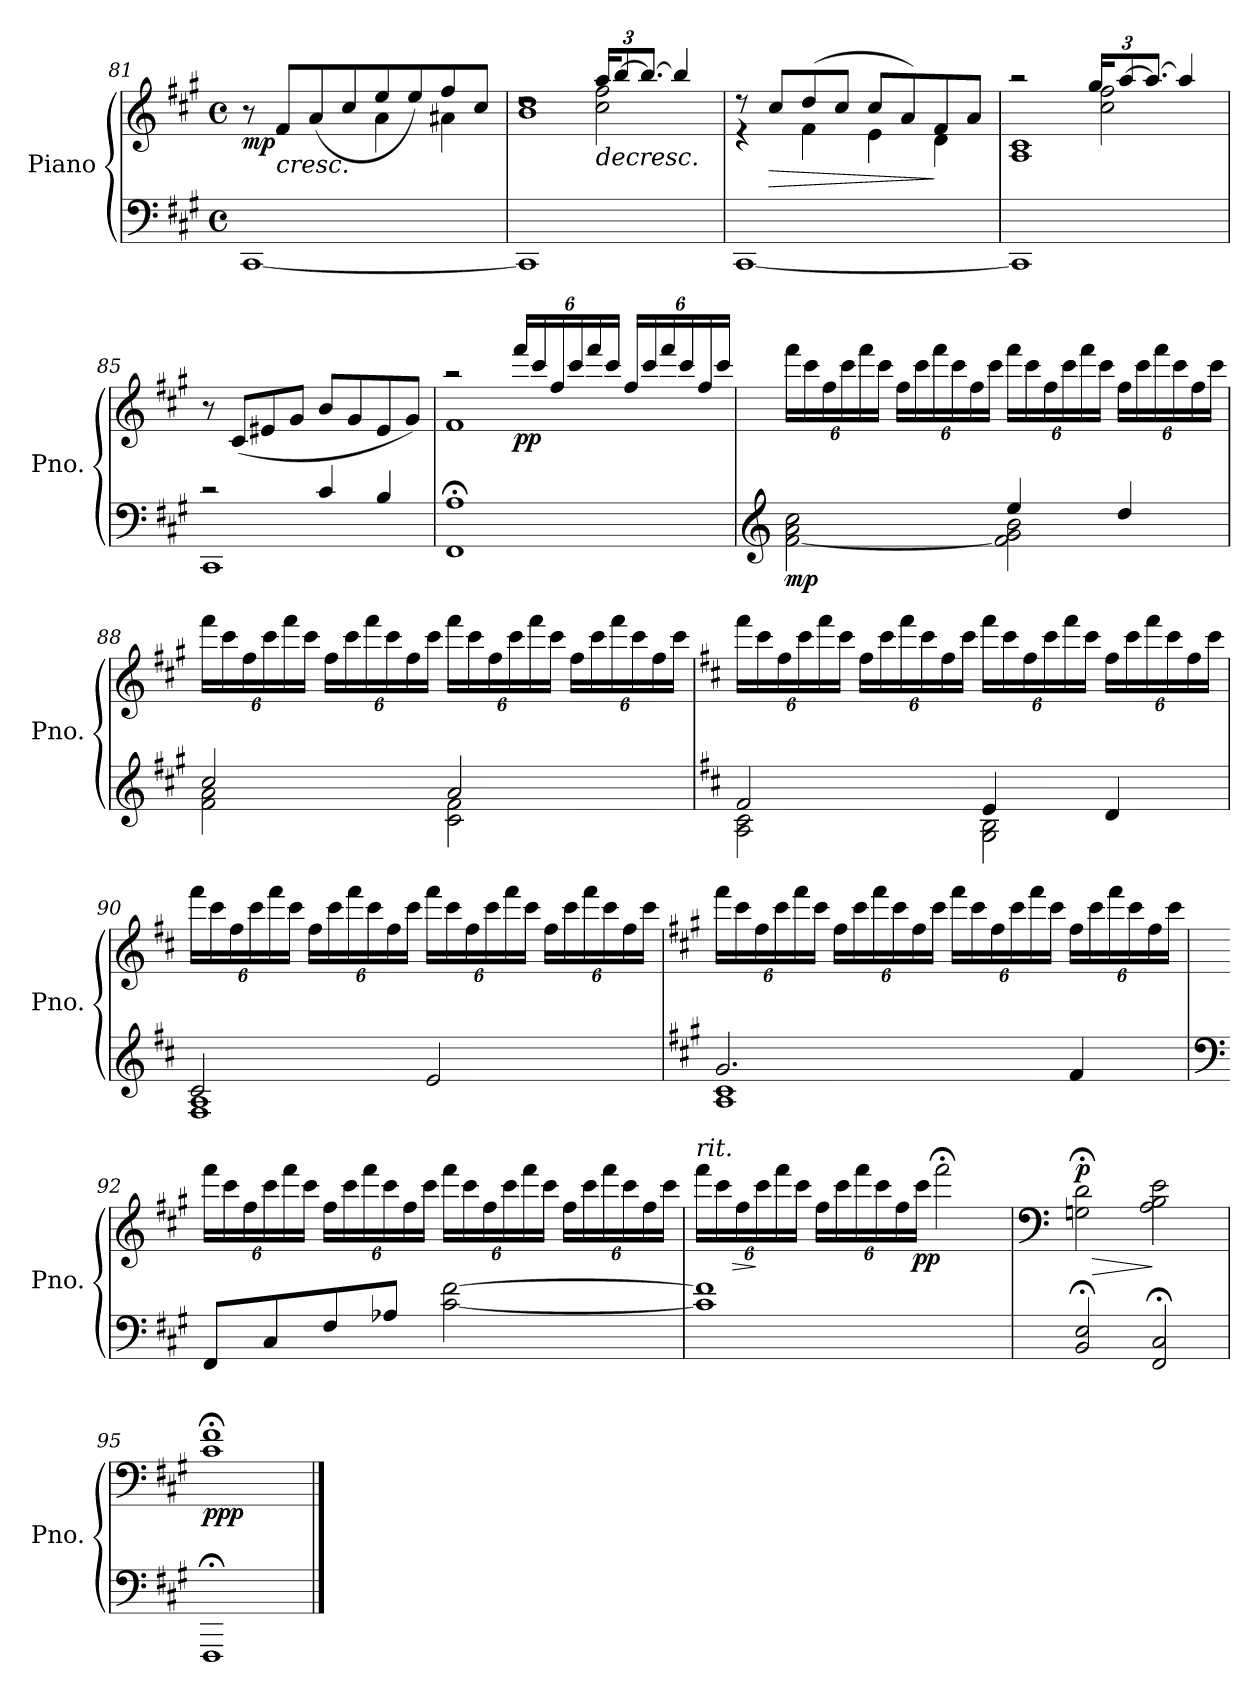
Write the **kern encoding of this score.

**kern	**kern	**dynam
*part1	*part1	*part1
*staff2	*staff1	*staff1/2
*I"Piano	*	*
*I'Pno.	*	*
*clefF4	*clefG2	*
*k[f#c#g#]	*k[f#c#g#]	*
*M4/4	*M4/4	*
*met(c)	*met(c)	*
=81	=81	=81
*	*^	*
!	!	!	!LO:DY:b
[1CC#	8r	2ryy	mp
!	!	!	!LO:HP:b
.	8f#/L	.	<
.	(8a/	.	.
.	8cc#/	.	.
.	8ee/	4a\	.
.	8ee/)	.	.
.	8ff#/	4a#X\	.
.	8cc#/J	.	.
=82	=82	=82	=82
*	*	*^	*
1CC#]	2rdd	1b 1dd	2ryy	.
*	*Xbrackettup	*	*	*
!	!	!	!	!LO:HP:b
.	24aa/KL	.	2cc#\ 2ff#\	>
.	[12bb/	.	.	.
.	12.bb/J_	.	.	.
.	4bb/]	.	.	[
*	*	*v	*v	*
=83	=83	=83	=83
[1CC#	8r	4r	.
!	!	!	!LO:HP:b
.	8cc#/L	.	>
.	(8dd/	4f#\	.
.	8cc#/J	.	.
.	8cc#/L	4e\	.
.	8a/)	.	.
.	8f#/	4d\	]
.	8a/J	.	.
=84	=84	=84	=84
*	*	*^	*
1CC#]	2r	1A 1c#	2ryy	.
.	24gg#/KL	.	2cc#\ 2ff#\	.
.	[12aa/	.	.	]
.	12.aa/J_	.	.	.
.	4aa/]	.	.	.
*	*v	*v	*v	*
!!LO:LB:g=z
=85	=85	=85
*^	*	*
2r	1CC#	8r	.
.	.	(8c#/L	.
.	.	8e#X/	.
.	.	8g#/J	.
4c#/	.	8b/L	.
.	.	8g#/	.
4B/	.	8e#/	.
.	.	8g#/J)	.
*v	*v	*	*
=86	=86	=86
*	*^	*
1FF#;< 1A;<	2r	1f#	.
!	!	!	!LO:DY:b
.	24fff#/LL	.	pp
.	24ccc#/	.	.
.	24ff#/	.	.
.	24ccc#/	.	.
.	24fff#/	.	.
.	24ccc#/JJ	.	.
.	24ff#/LL	.	.
.	24ccc#/	.	.
.	24fff#/	.	.
.	24ccc#/	.	.
.	24ff#/	.	.
.	24ccc#/JJ	.	.
*	*v	*v	*
=87	=87	=87
*clefG2	*	*
*^	*	*
!	!	!	!LO:DY:b=2
[2f#\ 2a\ 2cc#\	2ryy	24fff#\LL	mp
.	.	24ccc#\	.
.	.	24ff#\	.
.	.	24ccc#\	.
.	.	24fff#\	.
.	.	24ccc#\JJ	.
.	.	24ff#\LL	.
.	.	24ccc#\	.
.	.	24fff#\	.
.	.	24ccc#\	.
.	.	24ff#\	.
.	.	24ccc#\JJ	.
4ee/	2f#\] 2g#\ 2b\	24fff#\LL	.
.	.	24ccc#\	.
.	.	24ff#\	.
.	.	24ccc#\	.
.	.	24fff#\	.
.	.	24ccc#\JJ	.
4dd/	.	24ff#\LL	.
.	.	24ccc#\	.
.	.	24fff#\	.
.	.	24ccc#\	.
.	.	24ff#\	.
.	.	24ccc#\JJ	.
!!LO:LB:g=z
=88	=88	=88	=88
2cc#/	2f#\ 2a\	24fff#\LL	.
.	.	24ccc#\	.
.	.	24ff#\	.
.	.	24ccc#\	.
.	.	24fff#\	.
.	.	24ccc#\JJ	.
.	.	24ff#\LL	.
.	.	24ccc#\	.
.	.	24fff#\	.
.	.	24ccc#\	.
.	.	24ff#\	.
.	.	24ccc#\JJ	.
2a/	2c#\ 2f#\	24fff#\LL	.
.	.	24ccc#\	.
.	.	24ff#\	.
.	.	24ccc#\	.
.	.	24fff#\	.
.	.	24ccc#\JJ	.
.	.	24ff#\LL	.
.	.	24ccc#\	.
.	.	24fff#\	.
.	.	24ccc#\	.
.	.	24ff#\	.
.	.	24ccc#\JJ	.
=89	=89	=89	=89
*k[f#c#]	*	*k[f#c#]	*
2f#/	2A\ 2c#\	24fff#\LL	.
.	.	24ccc#\	.
.	.	24ff#\	.
.	.	24ccc#\	.
.	.	24fff#\	.
.	.	24ccc#\JJ	.
.	.	24ff#\LL	.
.	.	24ccc#\	.
.	.	24fff#\	.
.	.	24ccc#\	.
.	.	24ff#\	.
.	.	24ccc#\JJ	.
4e/	2G\ 2B\	24fff#\LL	.
.	.	24ccc#\	.
.	.	24ff#\	.
.	.	24ccc#\	.
.	.	24fff#\	.
.	.	24ccc#\JJ	.
4d/	.	24ff#\LL	.
.	.	24ccc#\	.
.	.	24fff#\	.
.	.	24ccc#\	.
.	.	24ff#\	.
.	.	24ccc#\JJ	.
!!LO:LB:g=z
=90	=90	=90	=90
2c#/	1F# 1A	24fff#\LL	.
.	.	24ccc#\	.
.	.	24ff#\	.
.	.	24ccc#\	.
.	.	24fff#\	.
.	.	24ccc#\JJ	.
.	.	24ff#\LL	.
.	.	24ccc#\	.
.	.	24fff#\	.
.	.	24ccc#\	.
.	.	24ff#\	.
.	.	24ccc#\JJ	.
2e/	.	24fff#\LL	.
.	.	24ccc#\	.
.	.	24ff#\	.
.	.	24ccc#\	.
.	.	24fff#\	.
.	.	24ccc#\JJ	.
.	.	24ff#\LL	.
.	.	24ccc#\	.
.	.	24fff#\	.
.	.	24ccc#\	.
.	.	24ff#\	.
.	.	24ccc#\JJ	.
=91	=91	=91	=91
*k[f#c#g#]	*	*k[f#c#g#]	*
2.g#/	1A 1c#	24fff#\LL	.
.	.	24ccc#\	.
.	.	24ff#\	.
.	.	24ccc#\	.
.	.	24fff#\	.
.	.	24ccc#\JJ	.
.	.	24ff#\LL	.
.	.	24ccc#\	.
.	.	24fff#\	.
.	.	24ccc#\	.
.	.	24ff#\	.
.	.	24ccc#\JJ	.
.	.	24fff#\LL	.
.	.	24ccc#\	.
.	.	24ff#\	.
.	.	24ccc#\	.
.	.	24fff#\	.
.	.	24ccc#\JJ	.
4f#/	.	24ff#\LL	.
.	.	24ccc#\	.
.	.	24fff#\	.
.	.	24ccc#\	.
.	.	24ff#\	.
.	.	24ccc#\JJ	.
*v	*v	*	*
!!LO:LB:g=z
=92	=92	=92
*clefF4	*	*
8FF#/L	24fff#\LL	.
.	24ccc#\	.
.	24ff#\	.
8C#/	24ccc#\	.
.	24fff#\	.
.	24ccc#\JJ	.
8F#/	24ff#\LL	.
.	24ccc#\	.
.	24fff#\	.
8A-X/J	24ccc#\	.
.	24ff#\	.
.	24ccc#\JJ	.
[2c#\ [2f#\	24fff#\LL	.
.	24ccc#\	.
.	24ff#\	.
.	24ccc#\	.
.	24fff#\	.
.	24ccc#\JJ	.
.	24ff#\LL	.
.	24ccc#\	.
.	24fff#\	.
.	24ccc#\	.
.	24ff#\	.
.	24ccc#\JJ	.
=93	=93	=93
!	!LO:TX:a:i:t=rit.	!
1c#] 1f#]	24fff#\LL	.
.	24ccc#\	.
!	!	!LO:HP:b
.	24ff#\	>
.	24ccc#\	]
.	24fff#\	.
.	24ccc#\JJ	.
.	24ff#\LL	.
.	24ccc#\	.
.	24fff#\	.
.	24ccc#\	.
.	24ff#\	.
!	!	!LO:DY:b
.	24ccc#\JJ	pp
.	2fff#;<\	.
=94	=94	=94
*	*clefF4	*
!	!	!LO:HP:b
!	!	!LO:DY:n=1:a
2BB/;< 2E/;<	2Gn\;< 2d\;<	> p
2FF#/;< 2C#/;<	2A\ 2B\ 2e\	]
=95	=95	=95
!	!	!LO:DY:b
1FFF#;<	1c#;< 1f#;<	ppp
==	==	==
*-	*-	*-
